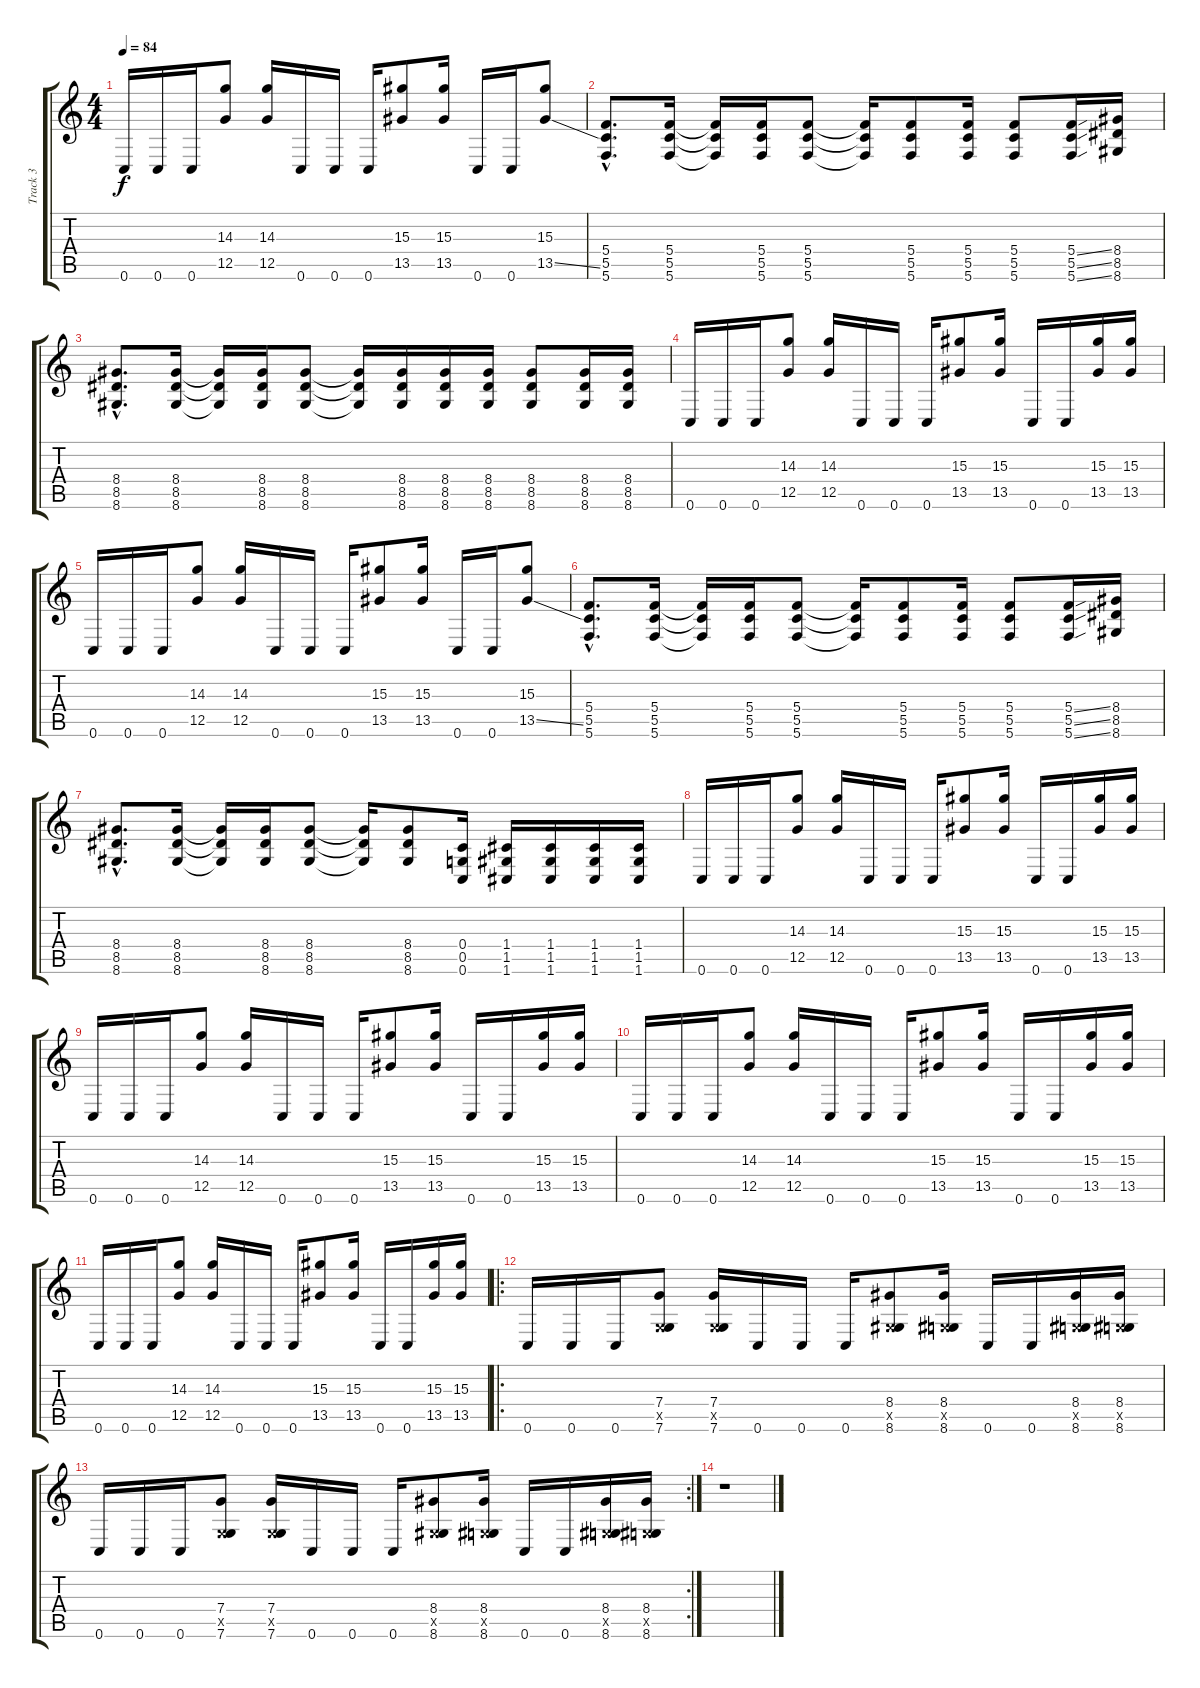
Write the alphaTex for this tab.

\track ("Track 3" "Track 3") {instrument overdrivenguitar}
\staff {score tabs}
\tuning (D4 A3 F3 C3 G2 C2) {hide}
\ts (4 4)
\tempo 84
\clef g2
\ks c
0.6.16{dy f} 0.6.16 0.6.16 (14.3 12.5).8 (14.3 12.5).16 0.6.16 0.6.16 0.6.16 (15.3 13.5).8 (15.3 13.5).16 0.6.16 0.6.16 (15.3 13.5{ss}).8 |
(5.4{hac} 5.5{hac} 5.6{hac}).8{d} (5.4 5.5 5.6).16 (5.4{t} 5.5{t} 5.6{t}).16 (5.4 5.5 5.6).16 (5.4 5.5 5.6).8 (5.4{t} 5.5{t} 5.6{t}).16 (5.4 5.5 5.6).8 (5.4 5.5 5.6).16 (5.4 5.5 5.6).8 (5.4{ss} 5.5{ss} 5.6{ss}).16 (8.4 8.5 8.6).16 |
(8.4{hac} 8.5{hac} 8.6{hac}).8{d} (8.4 8.5 8.6).16 (8.4{t} 8.5{t} 8.6{t}).16 (8.4 8.5 8.6).16 (8.4 8.5 8.6).8 (8.4{t} 8.5{t} 8.6{t}).16 (8.4 8.5 8.6).16 (8.4 8.5 8.6).16 (8.4 8.5 8.6).16 (8.4 8.5 8.6).8 (8.4 8.5 8.6).16 (8.4 8.5 8.6).16 |
0.6.16 0.6.16 0.6.16 (14.3 12.5).8 (14.3 12.5).16 0.6.16 0.6.16 0.6.16 (15.3 13.5).8 (15.3 13.5).16 0.6.16 0.6.16 (15.3 13.5).16 (15.3 13.5).16 |
0.6.16 0.6.16 0.6.16 (14.3 12.5).8 (14.3 12.5).16 0.6.16 0.6.16 0.6.16 (15.3 13.5).8 (15.3 13.5).16 0.6.16 0.6.16 (15.3 13.5{ss}).8 |
(5.4{hac} 5.5{hac} 5.6{hac}).8{d} (5.4 5.5 5.6).16 (5.4{t} 5.5{t} 5.6{t}).16 (5.4 5.5 5.6).16 (5.4 5.5 5.6).8 (5.4{t} 5.5{t} 5.6{t}).16 (5.4 5.5 5.6).8 (5.4 5.5 5.6).16 (5.4 5.5 5.6).8 (5.4{ss} 5.5{ss} 5.6{ss}).16 (8.4 8.5 8.6).16 |
(8.4{hac} 8.5{hac} 8.6{hac}).8{d} (8.4 8.5 8.6).16 (8.4{t} 8.5{t} 8.6{t}).16 (8.4 8.5 8.6).16 (8.4 8.5 8.6).8 (8.4{t} 8.5{t} 8.6{t}).16 (8.4 8.5 8.6).8 (0.4 0.5 0.6).16 (1.4 1.5 1.6).16 (1.4 1.5 1.6).16 (1.4 1.5 1.6).16 (1.4 1.5 1.6).16 |
0.6.16 0.6.16 0.6.16 (14.3 12.5).8 (14.3 12.5).16 0.6.16 0.6.16 0.6.16 (15.3 13.5).8 (15.3 13.5).16 0.6.16 0.6.16 (15.3 13.5).16 (15.3 13.5).16 |
0.6.16 0.6.16 0.6.16 (14.3 12.5).8 (14.3 12.5).16 0.6.16 0.6.16 0.6.16 (15.3 13.5).8 (15.3 13.5).16 0.6.16 0.6.16 (15.3 13.5).16 (15.3 13.5).16 |
0.6.16 0.6.16 0.6.16 (14.3 12.5).8 (14.3 12.5).16 0.6.16 0.6.16 0.6.16 (15.3 13.5).8 (15.3 13.5).16 0.6.16 0.6.16 (15.3 13.5).16 (15.3 13.5).16 |
0.6.16 0.6.16 0.6.16 (14.3 12.5).8 (14.3 12.5).16 0.6.16 0.6.16 0.6.16 (15.3 13.5).8 (15.3 13.5).16 0.6.16 0.6.16 (15.3 13.5).16 (15.3 13.5).16 |
\ro
0.6.16 0.6.16 0.6.16 (7.4 0.5{x} 7.6).8 (7.4 0.5{x} 7.6).16 0.6.16 0.6.16 0.6.16 (8.4 0.5{x} 8.6).8 (8.4 0.5{x} 8.6).16 0.6.16 0.6.16 (8.4 0.5{x} 8.6).16 (8.4 0.5{x} 8.6).16 |
\rc 2
0.6.16 0.6.16 0.6.16 (7.4 0.5{x} 7.6).8 (7.4 0.5{x} 7.6).16 0.6.16 0.6.16 0.6.16 (8.4 0.5{x} 8.6).8 (8.4 0.5{x} 8.6).16 0.6.16 0.6.16 (8.4 0.5{x} 8.6).16 (8.4 0.5{x} 8.6).16 |
r.1
